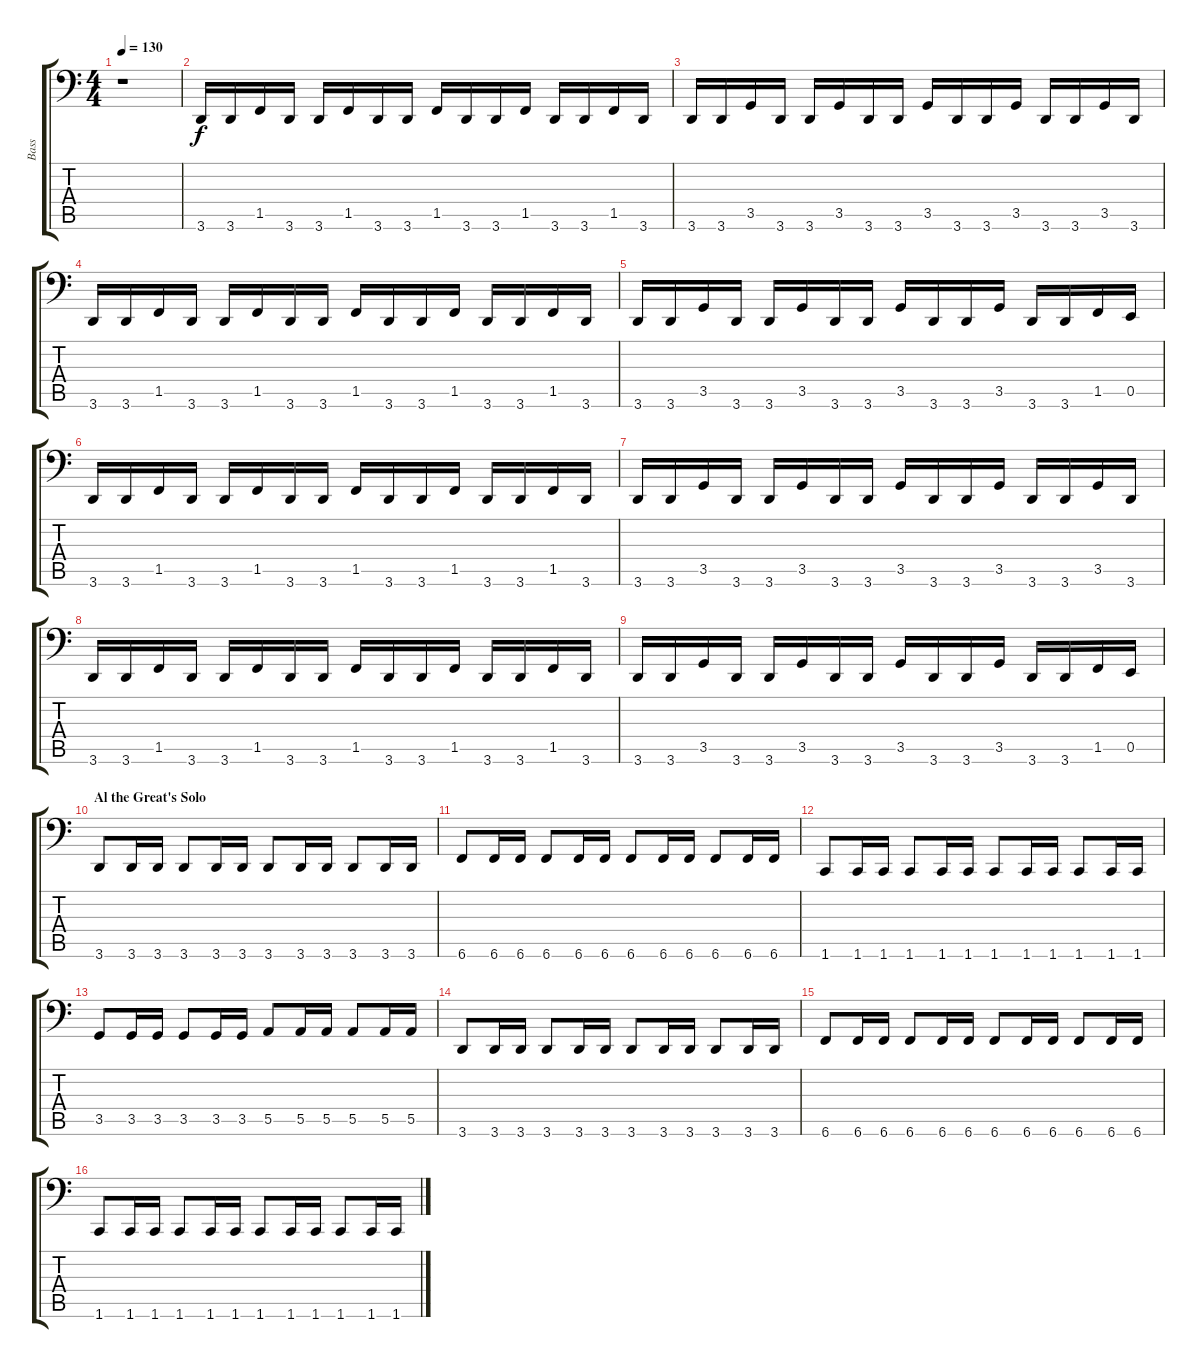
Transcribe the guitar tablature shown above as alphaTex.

\track ("Bass" "Bass") {instrument electricbassfinger}
\staff {score tabs}
\tuning (C3 G2 D2 A1 E1 B0) {hide}
\ts (4 4)
\tempo 130
\clef f4
\ks c
r.1{dy f} |
3.6.16 3.6.16 1.5.16 3.6.16 3.6.16 1.5.16 3.6.16 3.6.16 1.5.16 3.6.16 3.6.16 1.5.16 3.6.16 3.6.16 1.5.16 3.6.16 |
3.6.16 3.6.16 3.5.16 3.6.16 3.6.16 3.5.16 3.6.16 3.6.16 3.5.16 3.6.16 3.6.16 3.5.16 3.6.16 3.6.16 3.5.16 3.6.16 |
3.6.16 3.6.16 1.5.16 3.6.16 3.6.16 1.5.16 3.6.16 3.6.16 1.5.16 3.6.16 3.6.16 1.5.16 3.6.16 3.6.16 1.5.16 3.6.16 |
3.6.16 3.6.16 3.5.16 3.6.16 3.6.16 3.5.16 3.6.16 3.6.16 3.5.16 3.6.16 3.6.16 3.5.16 3.6.16 3.6.16 1.5.16 0.5.16 |
3.6.16 3.6.16 1.5.16 3.6.16 3.6.16 1.5.16 3.6.16 3.6.16 1.5.16 3.6.16 3.6.16 1.5.16 3.6.16 3.6.16 1.5.16 3.6.16 |
3.6.16 3.6.16 3.5.16 3.6.16 3.6.16 3.5.16 3.6.16 3.6.16 3.5.16 3.6.16 3.6.16 3.5.16 3.6.16 3.6.16 3.5.16 3.6.16 |
3.6.16 3.6.16 1.5.16 3.6.16 3.6.16 1.5.16 3.6.16 3.6.16 1.5.16 3.6.16 3.6.16 1.5.16 3.6.16 3.6.16 1.5.16 3.6.16 |
3.6.16 3.6.16 3.5.16 3.6.16 3.6.16 3.5.16 3.6.16 3.6.16 3.5.16 3.6.16 3.6.16 3.5.16 3.6.16 3.6.16 1.5.16 0.5.16 |
\section ("" "Al the Great's Solo")
3.6.8 3.6.16 3.6.16 3.6.8 3.6.16 3.6.16 3.6.8 3.6.16 3.6.16 3.6.8 3.6.16 3.6.16 |
6.6.8 6.6.16 6.6.16 6.6.8 6.6.16 6.6.16 6.6.8 6.6.16 6.6.16 6.6.8 6.6.16 6.6.16 |
1.6.8 1.6.16 1.6.16 1.6.8 1.6.16 1.6.16 1.6.8 1.6.16 1.6.16 1.6.8 1.6.16 1.6.16 |
3.5.8 3.5.16 3.5.16 3.5.8 3.5.16 3.5.16 5.5.8 5.5.16 5.5.16 5.5.8 5.5.16 5.5.16 |
3.6.8 3.6.16 3.6.16 3.6.8 3.6.16 3.6.16 3.6.8 3.6.16 3.6.16 3.6.8 3.6.16 3.6.16 |
6.6.8 6.6.16 6.6.16 6.6.8 6.6.16 6.6.16 6.6.8 6.6.16 6.6.16 6.6.8 6.6.16 6.6.16 |
1.6.8 1.6.16 1.6.16 1.6.8 1.6.16 1.6.16 1.6.8 1.6.16 1.6.16 1.6.8 1.6.16 1.6.16
